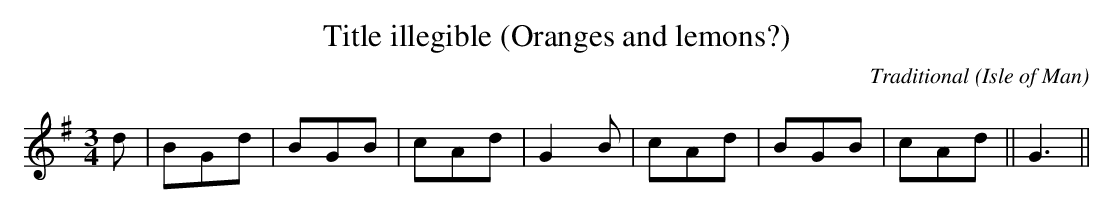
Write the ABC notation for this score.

X:1
T:Title illegible (Oranges and lemons?)
C:Traditional
O:Isle of Man
M:3/4
K:G
d|BGd |BGB |cAd |G2 B|cAd |BGB |cAd||G3||
